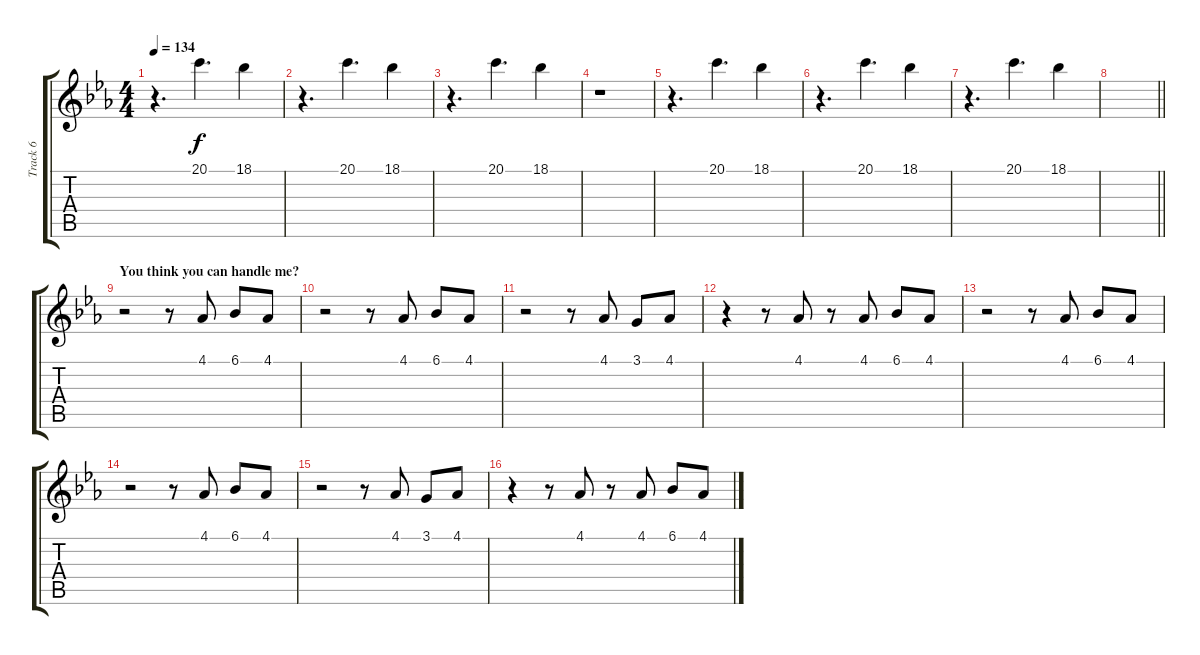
\track ("Track 6" "Track 6") {instrument lead2sawtooth}
\staff {score tabs}
\tuning (E4 B3 G3 D3 A2 E2) {hide}
\ts (4 4)
\tempo 134
\clef g2
\ks eb
r.4{d dy f} 20.1.4{d} 18.1.4 |
r.4{d} 20.1.4{d} 18.1.4 |
r.4{d} 20.1.4{d} 18.1.4 |
r.1 |
r.4{d} 20.1.4{d} 18.1.4 |
r.4{d} 20.1.4{d} 18.1.4 |
r.4{d} 20.1.4{d} 18.1.4 |
\barLineRight lightlight
|
\section ("" "You think you can handle me?")
r.2 r.8 4.1.8 6.1.8 4.1.8 |
r.2 r.8 4.1.8 6.1.8 4.1.8 |
r.2 r.8 4.1.8 3.1.8 4.1.8 |
r.4 r.8 4.1.8 r.8 4.1.8 6.1.8 4.1.8 |
r.2 r.8 4.1.8 6.1.8 4.1.8 |
r.2 r.8 4.1.8 6.1.8 4.1.8 |
r.2 r.8 4.1.8 3.1.8 4.1.8 |
r.4 r.8 4.1.8 r.8 4.1.8 6.1.8 4.1.8
